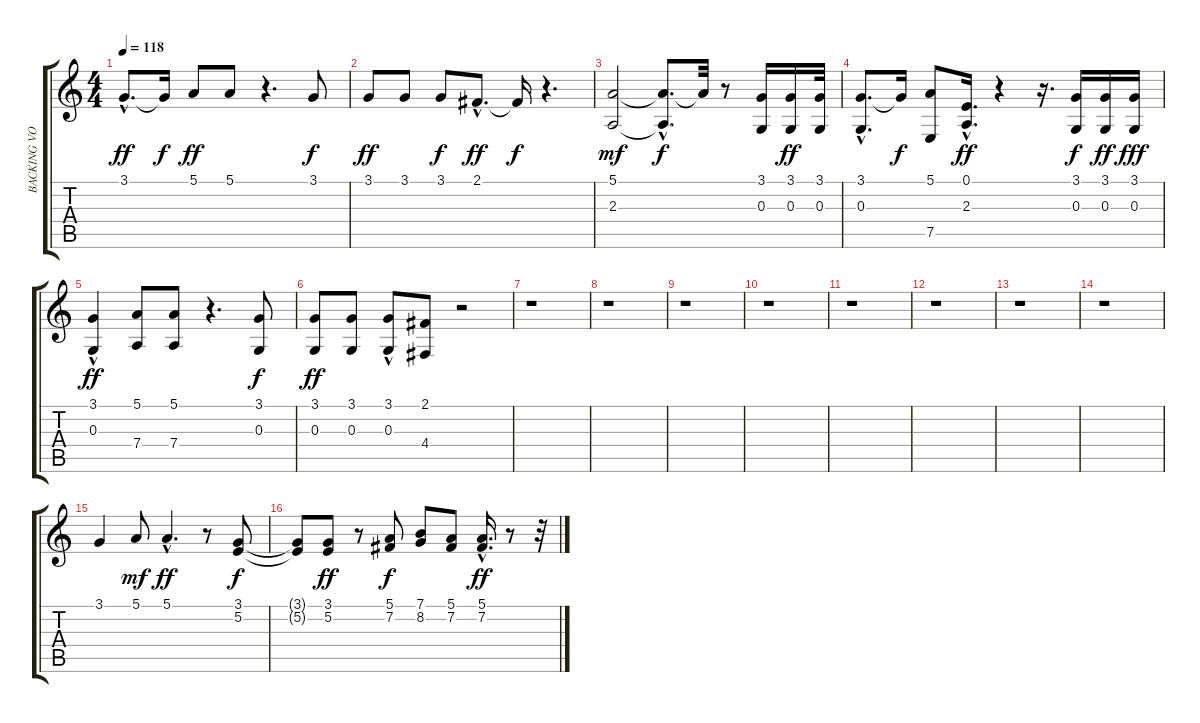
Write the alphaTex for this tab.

\track ("BACKING VOCALS" "BACKING VO") {instrument voiceoohs}
\staff {score tabs}
\tuning (E4 B3 G3 D3 A2 E2) {hide}
\ts (4 4)
\tempo 118
\clef g2
\ks c
3.1{hac}.8{d dy ff} 3.1{t}.16{dy f} 5.1.8{dy ff} 5.1.8 r.4{d} 3.1.8{dy f} |
3.1.8{dy ff} 3.1.8 3.1.8{dy f} 2.1{hac}.8{d dy ff} 2.1{t}.16{dy f} r.4{d} |
(5.1 2.3).2{dy mf} (5.1{hac t} 2.3{hac t}).8{d dy f} 5.1{t}.32 r.8 (3.1 0.3).16 (3.1 0.3).16{dy ff} (3.1 0.3).32 |
(3.1{hac} 0.3{hac}).8{d} 3.1{t}.16{dy f} (5.1 7.5).8 (0.1{hac} 2.3{hac}).16{d dy ff} r.4 r.16{d} (3.1 0.3).16{dy f} (3.1 0.3).16{dy ff} (3.1 0.3).16{dy fff} |
(3.1{hac} 0.3).4{dy ff} (5.1 7.4).8 (5.1 7.4).8 r.4{d} (3.1 0.3).8{dy f} |
(3.1 0.3).8{dy ff} (3.1 0.3).8 (3.1 0.3{hac}).8 (2.1 4.4).8 r.2 |
r.1 |
r.1 |
r.1 |
r.1 |
r.1 |
r.1 |
r.1 |
r.1 |
3.1.4 5.1.8{dy mf} 5.1{hac}.4{d dy ff} r.8 (3.1 5.2).8{dy f} |
(3.1{t} 5.2{t}).8 (3.1 5.2).8{dy ff} r.8 (5.1 7.2).8{dy f} (7.1 8.2).8 (5.1 7.2).8 (5.1{hac} 7.2{hac}).16{d dy ff} r.8 r.32
